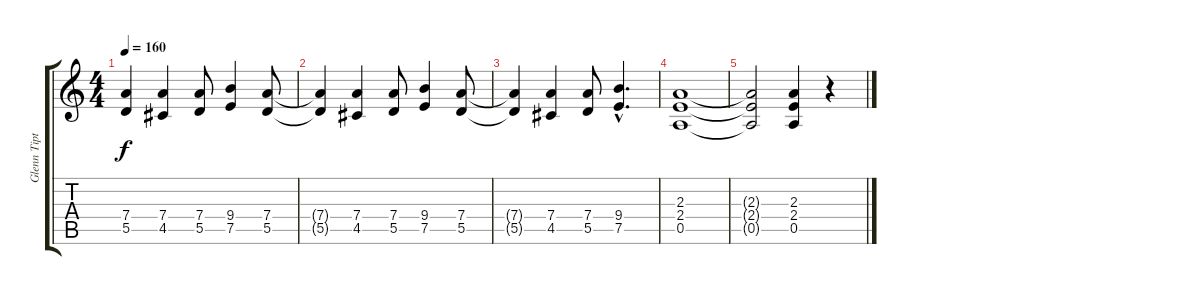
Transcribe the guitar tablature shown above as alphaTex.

\track ("Glenn Tipton" "Glenn Tipt") {instrument distortionguitar}
\staff {score tabs}
\tuning (E4 B3 G3 D3 A2 E2) {hide}
\ts (4 4)
\tempo 160
\clef g2
\ks c
(7.4{t} 5.5{t}).4{dy f} (7.4 4.5).4 (7.4 5.5).8 (9.4 7.5).4 (7.4 5.5).8 |
(7.4{t} 5.5{t}).4 (7.4 4.5).4 (7.4 5.5).8 (9.4 7.5).4 (7.4 5.5).8 |
(7.4{t} 5.5{t}).4 (7.4 4.5).4 (7.4 5.5).8 (9.4{hac} 7.5{hac}).4{d} |
(2.3 2.4 0.5).1 |
(2.3{t} 2.4{t} 0.5{t}).2 (2.3 2.4 0.5).4 r.4
